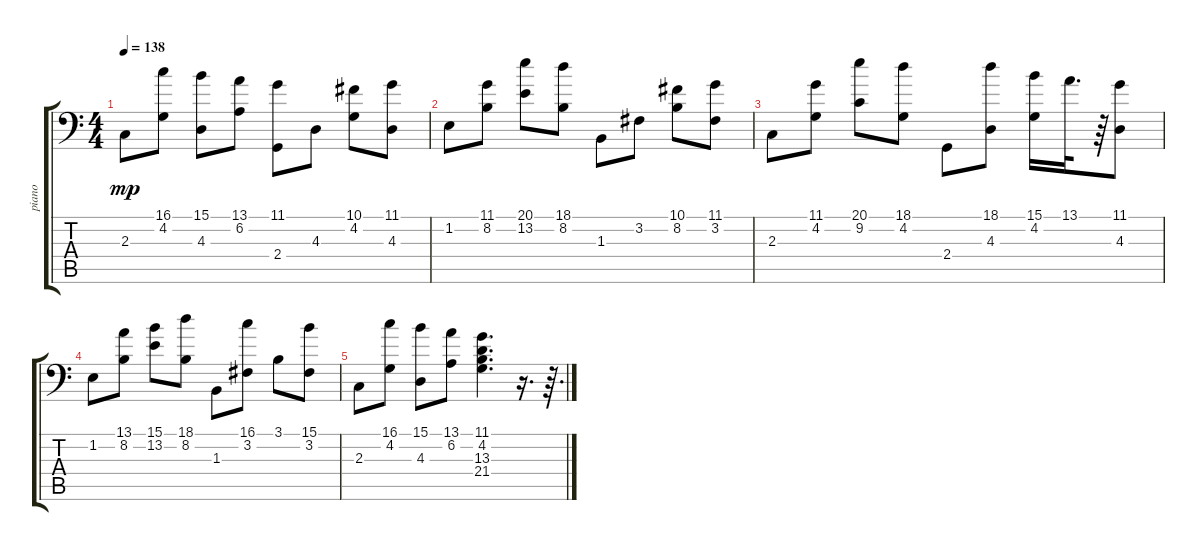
\track ("piano" "piano") {instrument acousticgrandpiano}
\staff {score tabs}
\tuning (Ab3 Eb3 Bb2 F2 C2 G1) {hide}
\ts (4 4)
\tempo 138
\clef f4
\ks c
2.3.8{dy mp} (16.1 4.2).8 (15.1 4.3).8 (13.1 6.2).8 (11.1 2.4).8 4.3.8 (10.1 4.2).8 (11.1 4.3).8 |
1.2.8 (11.1 8.2).8 (20.1 13.2).8 (18.1 8.2).8 1.3.8 3.2.8 (10.1 8.2).8 (11.1 3.2).8 |
2.3.8 (11.1 4.2).8 (20.1 9.2).8 (18.1 4.2).8 2.4.8 (18.1 4.3).8 (15.1 4.2).16 13.1.32{d} r.64 (11.1 4.3).8 |
1.2.8 (13.1 8.2).8 (15.1 13.2).8 (18.1 8.2).8 1.3.8 (16.1 3.2).8 3.1.8 (15.1 3.2).8 |
2.3.8 (16.1 4.2).8 (15.1 4.3).8 (13.1 6.2).8 (11.1 4.2 13.3 21.4).4{d} r.16{d} r.64{d}
